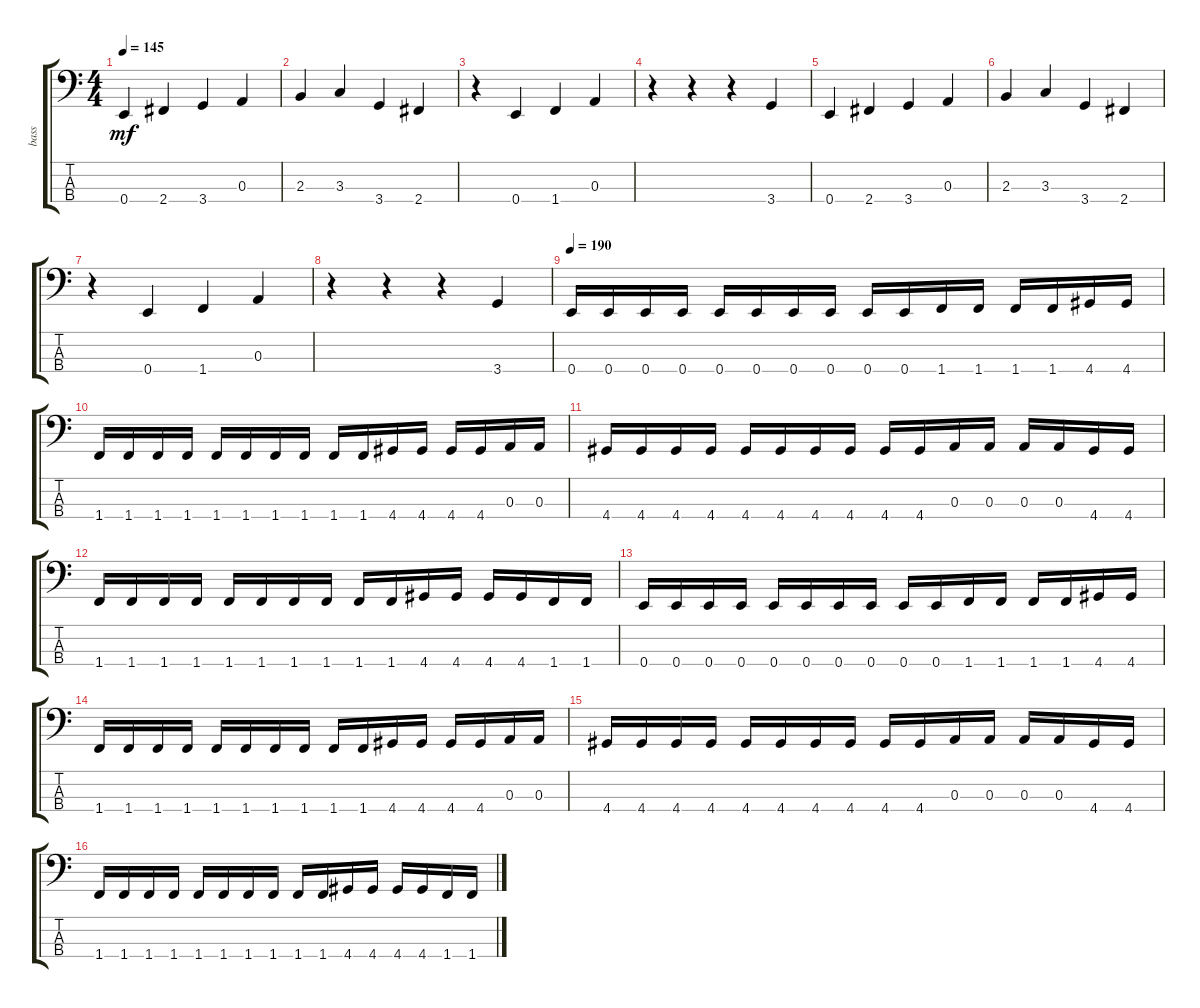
\track ("bass                " "bass      ") {instrument electricbasspick}
\staff {score tabs}
\tuning (G2 D2 A1 E1) {hide}
\ts (4 4)
\tempo 145
\clef f4
\ks c
0.4.4{dy mf} 2.4.4 3.4.4 0.3.4 |
2.3.4 3.3.4 3.4.4 2.4.4 |
r.4 0.4.4 1.4.4 0.3.4 |
r.4 r.4 r.4 3.4.4 |
0.4.4 2.4.4 3.4.4 0.3.4 |
2.3.4 3.3.4 3.4.4 2.4.4 |
r.4 0.4.4 1.4.4 0.3.4 |
r.4 r.4 r.4 3.4.4 |
\tempo 190
0.4.16 0.4.16 0.4.16 0.4.16 0.4.16 0.4.16 0.4.16 0.4.16 0.4.16 0.4.16 1.4.16 1.4.16 1.4.16 1.4.16 4.4.16 4.4.16 |
1.4.16 1.4.16 1.4.16 1.4.16 1.4.16 1.4.16 1.4.16 1.4.16 1.4.16 1.4.16 4.4.16 4.4.16 4.4.16 4.4.16 0.3.16 0.3.16 |
4.4.16 4.4.16 4.4.16 4.4.16 4.4.16 4.4.16 4.4.16 4.4.16 4.4.16 4.4.16 0.3.16 0.3.16 0.3.16 0.3.16 4.4.16 4.4.16 |
1.4.16 1.4.16 1.4.16 1.4.16 1.4.16 1.4.16 1.4.16 1.4.16 1.4.16 1.4.16 4.4.16 4.4.16 4.4.16 4.4.16 1.4.16 1.4.16 |
0.4.16 0.4.16 0.4.16 0.4.16 0.4.16 0.4.16 0.4.16 0.4.16 0.4.16 0.4.16 1.4.16 1.4.16 1.4.16 1.4.16 4.4.16 4.4.16 |
1.4.16 1.4.16 1.4.16 1.4.16 1.4.16 1.4.16 1.4.16 1.4.16 1.4.16 1.4.16 4.4.16 4.4.16 4.4.16 4.4.16 0.3.16 0.3.16 |
4.4.16 4.4.16 4.4.16 4.4.16 4.4.16 4.4.16 4.4.16 4.4.16 4.4.16 4.4.16 0.3.16 0.3.16 0.3.16 0.3.16 4.4.16 4.4.16 |
1.4.16 1.4.16 1.4.16 1.4.16 1.4.16 1.4.16 1.4.16 1.4.16 1.4.16 1.4.16 4.4.16 4.4.16 4.4.16 4.4.16 1.4.16 1.4.16
